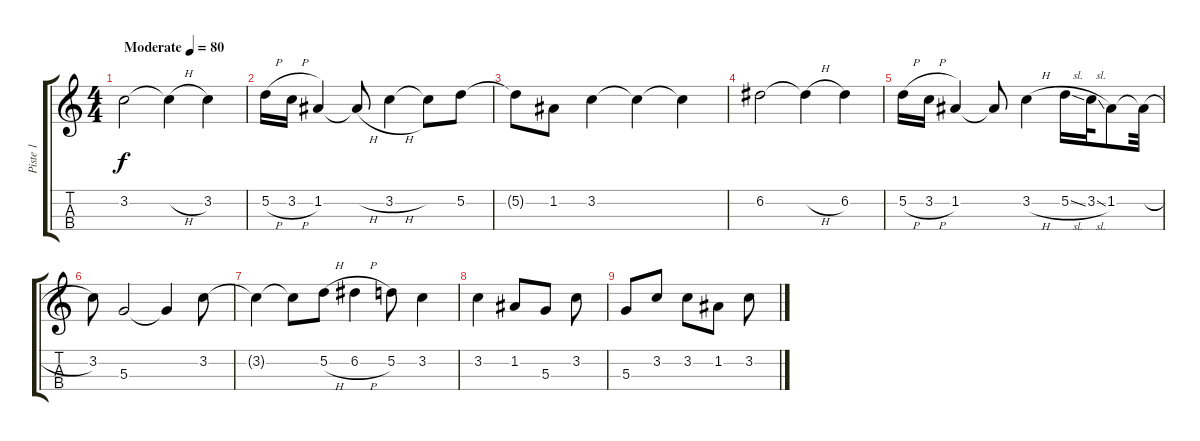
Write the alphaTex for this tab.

\track ("Piste 1" "Piste 1") {instrument violin}
\staff {score tabs}
\tuning (E5 A4 D4 G3) {hide}
\ts (4 4)
\tempo (80 "Moderate")
\clef g2
\ks c
3.2.2{dy f instrument violin} 3.2{h t}.4 3.2.4 |
5.2{h}.16 3.2{h}.16 1.2.4 1.2{h t}.8 3.2{h}.4 3.2{t}.8 5.2.8 |
5.2{t}.8 1.2.8 3.2.4 3.2{t}.4 3.2{t}.4 |
6.2.2 6.2{h t}.4 6.2.4 |
5.2{h}.16 3.2{h}.16 1.2.4 1.2{t}.8 3.2{h}.4 5.2{sl}.16 3.2{sl}.32 1.2.8 1.2{h t}.32 |
3.2.8 5.3.2 5.3{t}.4 3.2.8 |
3.2{t}.4 3.2{t}.8 5.2{h}.8 6.2{h}.4 5.2.8 3.2.4 |
3.2.4 1.2.8 5.3.8 3.2.8 |
5.3.8 3.2.8 3.2.8 1.2.8 3.2.8
